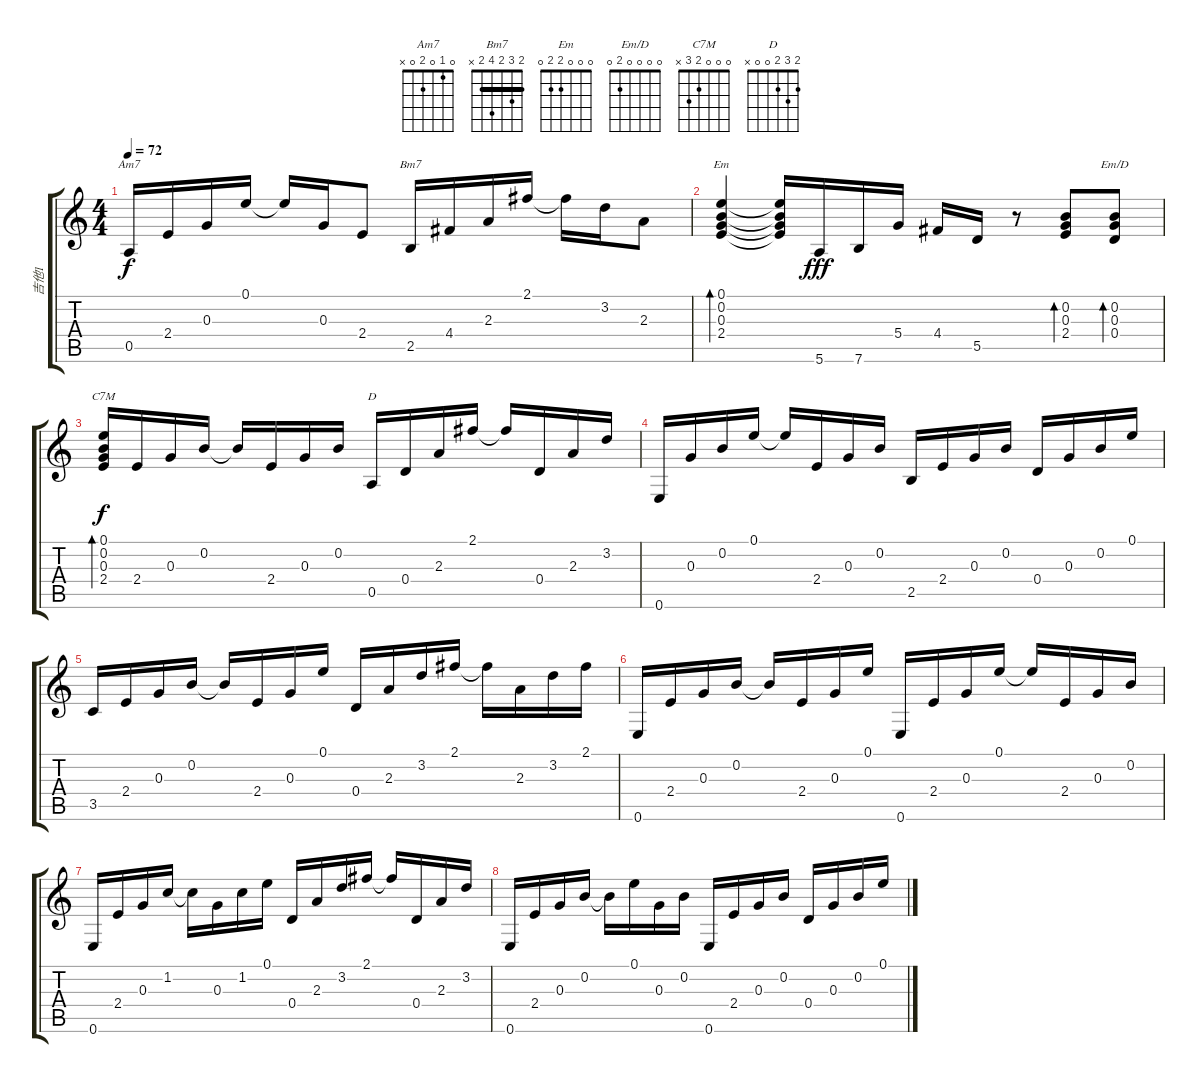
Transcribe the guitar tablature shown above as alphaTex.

\track ("吉他1" "吉他1") {instrument acousticguitarsteel}
\staff {score tabs}
\tuning (E4 B3 G3 D3 A2 E2) {hide}
\chord ("Am7" 0 1 0 2 0 x)
\chord ("Bm7" 2 3 2 4 2 x) {barre 2}
\chord ("Em" 0 0 0 2 2 0)
\chord ("Em/D" 0 0 0 0 2 0)
\chord ("C7M" 0 0 0 2 3 x)
\chord ("D" 2 3 2 0 0 x)
\ts (4 4)
\tempo 72
\clef g2
\ks c
0.5.16{ch "Am7" dy f} 2.4.16 0.3.16 0.1.16 0.1{t}.16 0.3.16 2.4.8 2.5.16{ch "Bm7"} 4.4.16 2.3.16 2.1.16 2.1{t}.16 3.2.16 2.3.8 |
(0.1 0.2 0.3 2.4).4{bd 120 ch "Em"} (0.1{t} 0.2{t} 0.3{t} 2.4{t}).16{volume 12} 5.6.16{dy fff} 7.6.16 5.4.16 4.4.16 5.5.16 r.8 (0.2 0.3 2.4).8{bd 30} (0.2 0.3 0.4).8{bd 30 ch "Em/D"} |
(0.1 0.2 0.3 2.4).16{bd 60 ch "C7M" dy f} 2.4.16 0.3.16 0.2.16 0.2{t}.16 2.4.16 0.3.16 0.2.16 0.5.16{ch "D"} 0.4.16 2.3.16 2.1.16 2.1{t}.16 0.4.16 2.3.16 3.2.16 |
0.6.16 0.3.16 0.2.16 0.1.16 0.1{t}.16 2.4.16 0.3.16 0.2.16 2.5.16 2.4.16 0.3.16 0.2.16 0.4.16 0.3.16 0.2.16 0.1.16 |
3.5.16 2.4.16 0.3.16 0.2.16 0.2{t}.16 2.4.16 0.3.16 0.1.16 0.4.16 2.3.16 3.2.16 2.1.16 2.1{t}.16 2.3.16 3.2.16 2.1.16 |
0.6.16 2.4.16 0.3.16 0.2.16 0.2{t}.16 2.4.16 0.3.16 0.1.16 0.6.16 2.4.16 0.3.16 0.1.16 0.1{t}.16 2.4.16 0.3.16 0.2.16 |
0.6.16 2.4.16 0.3.16 1.2.16 1.2{t}.16 0.3.16 1.2.16 0.1.16 0.4.16 2.3.16 3.2.16 2.1.16 2.1{t}.16 0.4.16 2.3.16 3.2.16 |
0.6.16 2.4.16 0.3.16 0.2.16 0.2{t}.16 0.1.16 0.3.16 0.2.16 0.6.16 2.4.16 0.3.16 0.2.16 0.4.16 0.3.16 0.2.16 0.1.16
